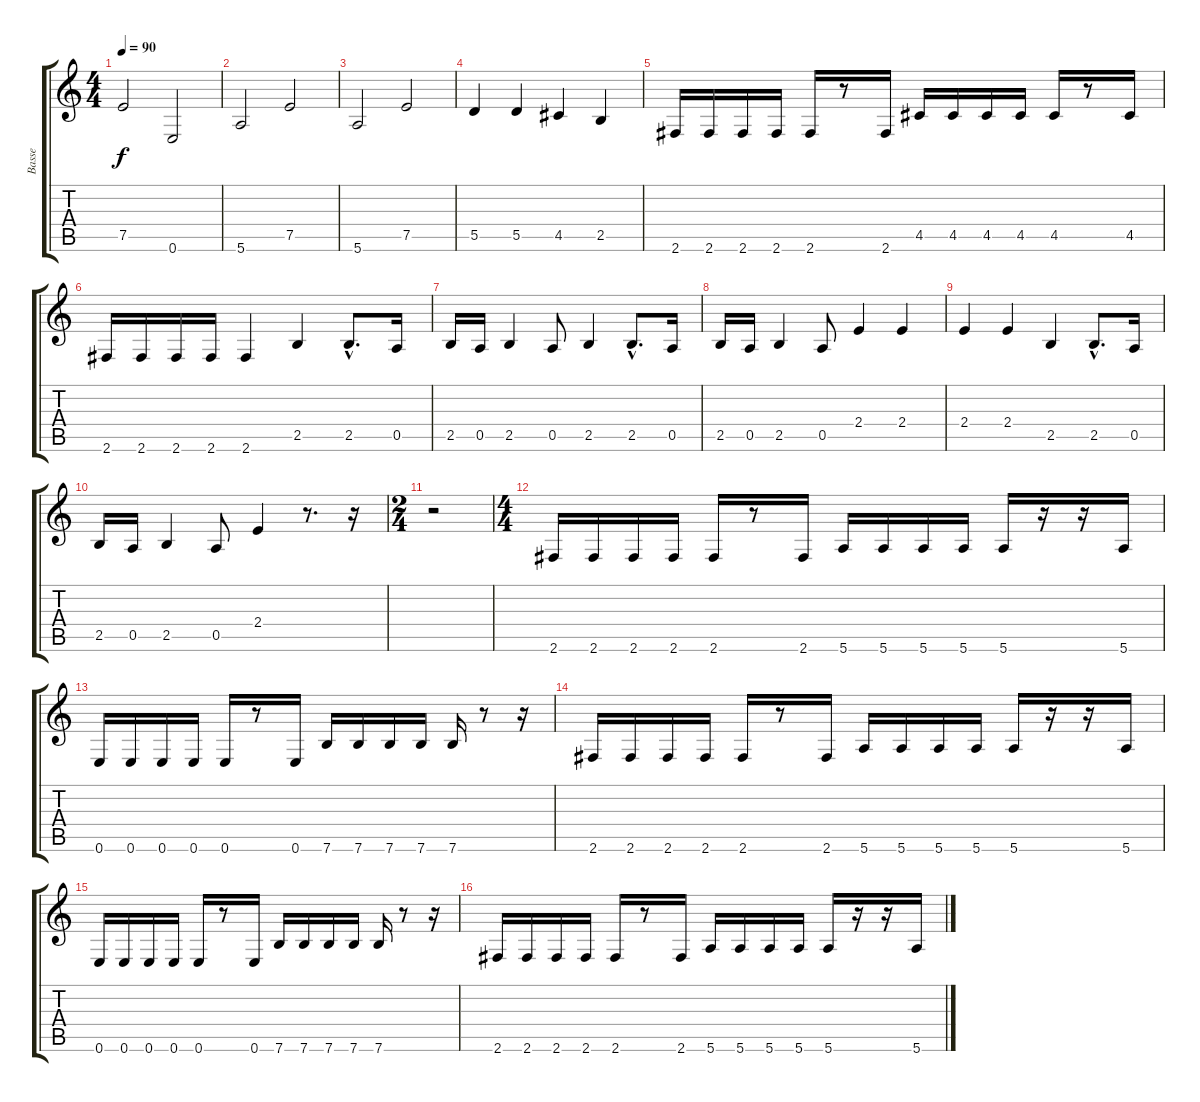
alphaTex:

\track ("Basse" "Basse") {instrument electricbassfinger}
\staff {score tabs}
\tuning (E4 B3 G3 D3 A2 E2) {hide}
\ts (4 4)
\tempo 90
\clef g2
\ks c
7.5.2{dy f} 0.6.2 |
5.6.2 7.5.2 |
5.6.2 7.5.2 |
5.5.4 5.5.4 4.5.4 2.5.4 |
2.6.16 2.6.16 2.6.16 2.6.16 2.6.16 r.8 2.6.16 4.5.16 4.5.16 4.5.16 4.5.16 4.5.16 r.8 4.5.16 |
2.6.16 2.6.16 2.6.16 2.6.16 2.6.4 2.5.4 2.5{hac}.8{d} 0.5.16 |
2.5.16 0.5.16 2.5.4 0.5.8 2.5.4 2.5{hac}.8{d} 0.5.16 |
2.5.16 0.5.16 2.5.4 0.5.8 2.4.4 2.4.4 |
2.4.4 2.4.4 2.5.4 2.5{hac}.8{d} 0.5.16 |
2.5.16 0.5.16 2.5.4 0.5.8 2.4.4 r.8{d} r.16 |
\ts (2 4)
r.2 |
\ts (4 4)
2.6.16 2.6.16 2.6.16 2.6.16 2.6.16 r.8 2.6.16 5.6.16 5.6.16 5.6.16 5.6.16 5.6.16 r.16 r.16 5.6.16 |
0.6.16 0.6.16 0.6.16 0.6.16 0.6.16 r.8 0.6.16 7.6.16 7.6.16 7.6.16 7.6.16 7.6.16 r.8 r.16 |
2.6.16 2.6.16 2.6.16 2.6.16 2.6.16 r.8 2.6.16 5.6.16 5.6.16 5.6.16 5.6.16 5.6.16 r.16 r.16 5.6.16 |
0.6.16 0.6.16 0.6.16 0.6.16 0.6.16 r.8 0.6.16 7.6.16 7.6.16 7.6.16 7.6.16 7.6.16 r.8 r.16 |
2.6.16 2.6.16 2.6.16 2.6.16 2.6.16 r.8 2.6.16 5.6.16 5.6.16 5.6.16 5.6.16 5.6.16 r.16 r.16 5.6.16
